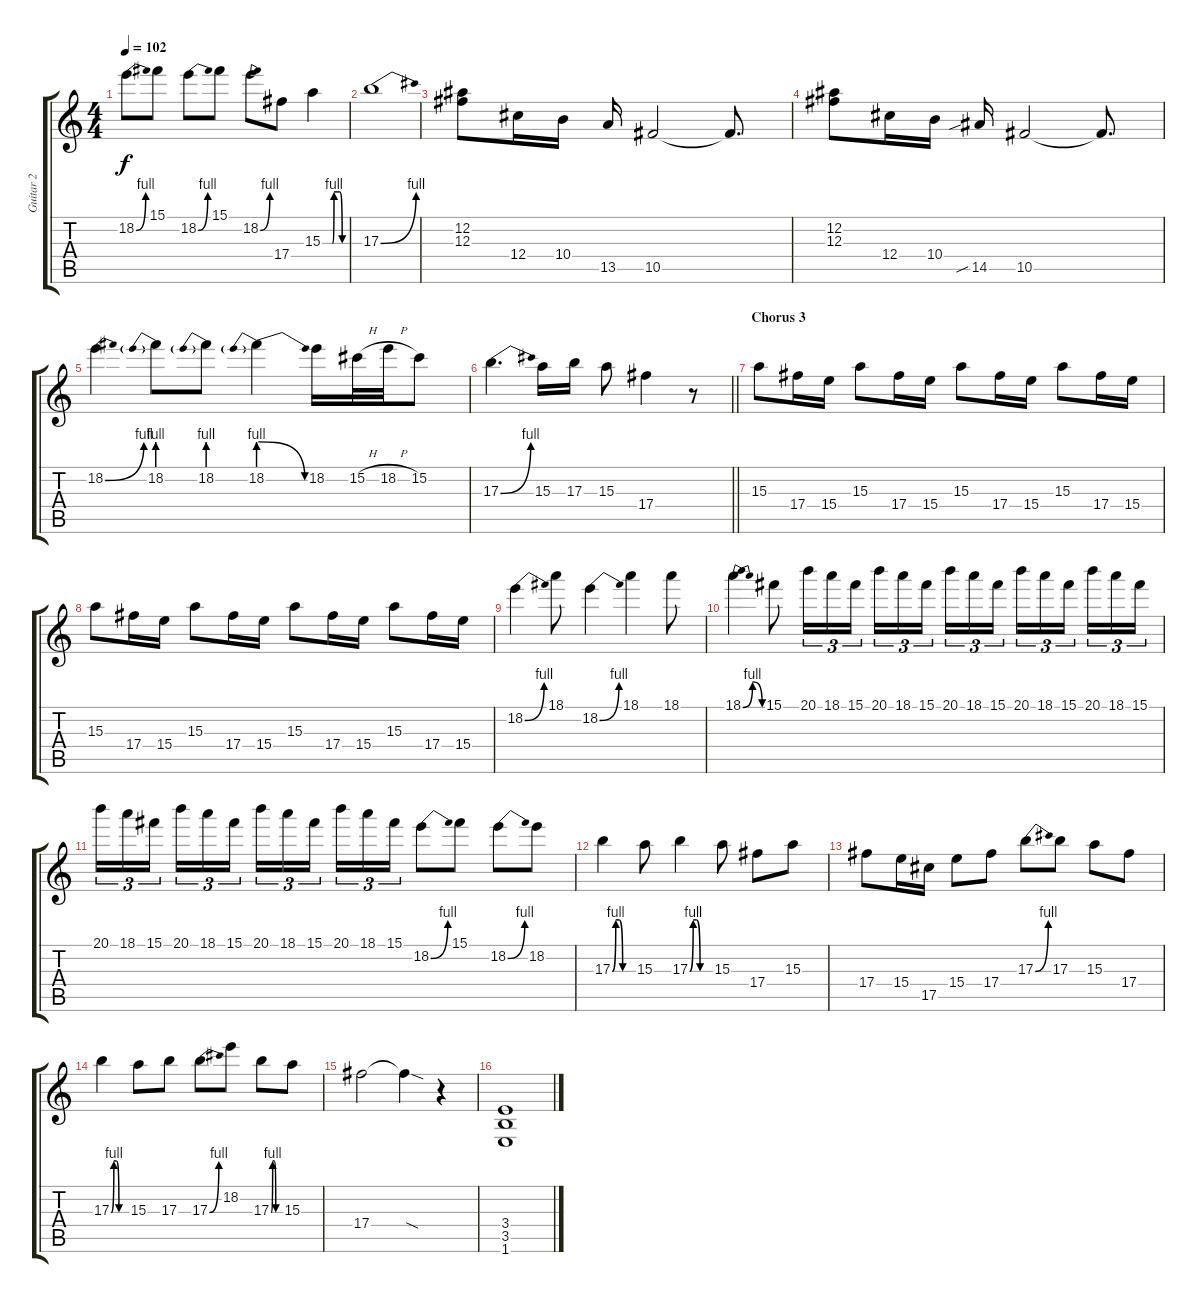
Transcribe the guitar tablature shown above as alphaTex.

\track ("Guitar 2" "Guitar 2") {instrument distortionguitar}
\staff {score tabs}
\tuning (Eb4 Bb3 Gb3 Db3 Ab2 Eb2) {hide}
\ts (4 4)
\tempo 102
\clef g2
\ks c
18.2{be (bend 0 0 60 4)}.8{dy f} 15.1.8 18.2{be (bend 0 0 60 4)}.8 15.1.8 18.2{be (bend 0 0 60 4)}.8 17.4.8 15.3{be (custom 0 0 26 0 30 4 45 4 51 0 60 0)}.4 |
17.3{be (bend 0 0 60 4)}.1 |
(12.2 12.3).8 12.4.16 10.4.16 13.5.16 10.5.2 10.5{t}.8{d} |
(12.2 12.3).8 12.4.16 10.4.16 14.5{sib}.16 10.5.2 10.5{t}.8{d} |
18.2{be (bend 0 0 60 4)}.4 18.2{be (prebend 0 4 60 4)}.8 18.2{be (prebend 0 4 60 4)}.8 18.2{be (prebendrelease 0 4 60 0)}.4 18.2.16 15.2{h}.32 18.2{h}.32 15.2.8 |
\barLineRight lightlight
17.3{be (bend 0 0 60 4)}.4{d} 15.3.16 17.3.16 15.3.8 17.4.4 r.8 |
\section ("" "Chorus 3")
15.3.8 17.4.16 15.4.16 15.3.8 17.4.16 15.4.16 15.3.8 17.4.16 15.4.16 15.3.8 17.4.16 15.4.16 |
15.3.8 17.4.16 15.4.16 15.3.8 17.4.16 15.4.16 15.3.8 17.4.16 15.4.16 15.3.8 17.4.16 15.4.16 |
18.2{be (bend 0 0 60 4)}.4 18.1.8 18.2{be (bend 0 0 60 4)}.4 18.1.4 18.1.8 |
18.1{be (bendrelease 0 0 20 4 40 4 60 0)}.4 15.1.8 20.1.16{tu (3 2)} 18.1.16{tu (3 2)} 15.1.16{tu (3 2)} 20.1.16{tu (3 2)} 18.1.16{tu (3 2)} 15.1.16{tu (3 2) beam splitsecondary} 20.1.16{tu (3 2)} 18.1.16{tu (3 2)} 15.1.16{tu (3 2)} 20.1.16{tu (3 2)} 18.1.16{tu (3 2)} 15.1.16{tu (3 2) beam splitsecondary} 20.1.16{tu (3 2)} 18.1.16{tu (3 2)} 15.1.16{tu (3 2)} |
20.1.16{tu (3 2)} 18.1.16{tu (3 2)} 15.1.16{tu (3 2) beam splitsecondary} 20.1.16{tu (3 2)} 18.1.16{tu (3 2)} 15.1.16{tu (3 2)} 20.1.16{tu (3 2)} 18.1.16{tu (3 2)} 15.1.16{tu (3 2) beam splitsecondary} 20.1.16{tu (3 2)} 18.1.16{tu (3 2)} 15.1.16{tu (3 2)} 18.2{be (bend 0 0 60 4)}.8 15.1.8 18.2{be (bend 0 0 60 4)}.8 18.2.8 |
17.3{be (custom 0 0 10 4 20 4 30 0 60 0)}.4 15.3.8 17.3{be (custom 0 0 10 4 20 4 30 0 60 0)}.4 15.3.8 17.4.8 15.3.8 |
17.4.8 15.4.16 17.5.16 15.4.8 17.4.8 17.3{be (bend 0 0 60 4)}.8 17.3.8 15.3.8 17.4.8 |
17.3{be (custom 0 0 10 4 20 4 30 0 60 0)}.4 15.3.8 17.3.8 17.3{be (bend 0 0 60 4)}.8 18.2.8 17.3{be (custom 0 0 10 4 20 4 30 0 60 0)}.8 15.3.8 |
17.4.2 17.4{sod t}.4 r.4 |
(3.4 3.5 1.6).1
